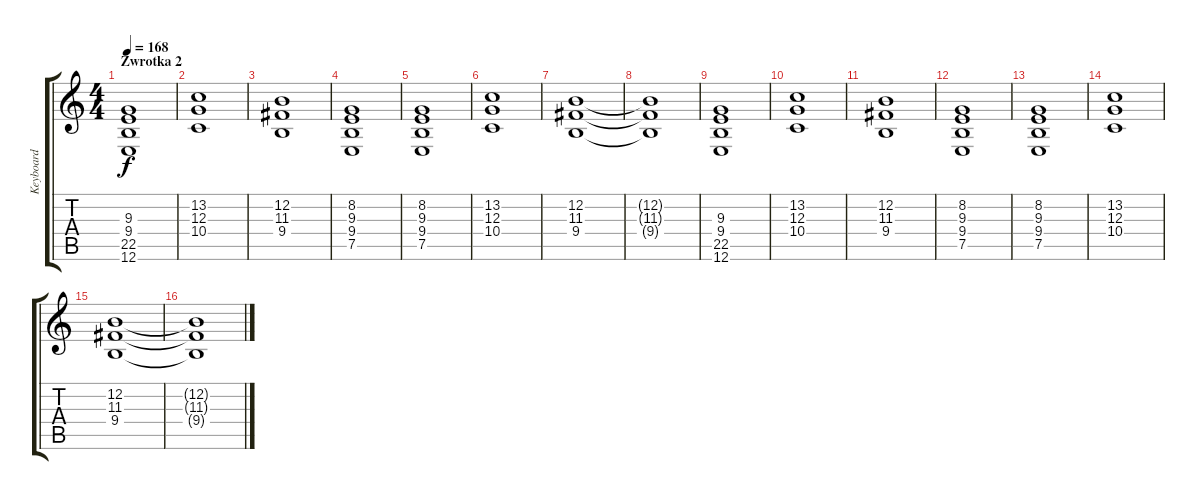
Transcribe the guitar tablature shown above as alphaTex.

\track ("Keyboard" "Keyboard") {instrument pad2warm}
\staff {score tabs}
\tuning (E4 B3 G3 D3 A2 E2) {hide}
\ts (4 4)
\section ("" "Zwrotka 2")
\tempo 168
\clef g2
\ks c
(9.3 9.4 22.5 12.6).1{dy f} |
(13.2 12.3 10.4).1 |
(12.2 11.3 9.4).1 |
(8.2 9.3 9.4 7.5).1 |
(8.2 9.3 9.4 7.5).1 |
(13.2 12.3 10.4).1 |
(12.2 11.3 9.4).1 |
(12.2{t} 11.3{t} 9.4{t}).1 |
(9.3 9.4 22.5 12.6).1 |
(13.2 12.3 10.4).1 |
(12.2 11.3 9.4).1 |
(8.2 9.3 9.4 7.5).1 |
(8.2 9.3 9.4 7.5).1 |
(13.2 12.3 10.4).1 |
(12.2 11.3 9.4).1 |
(12.2{t} 11.3{t} 9.4{t}).1
